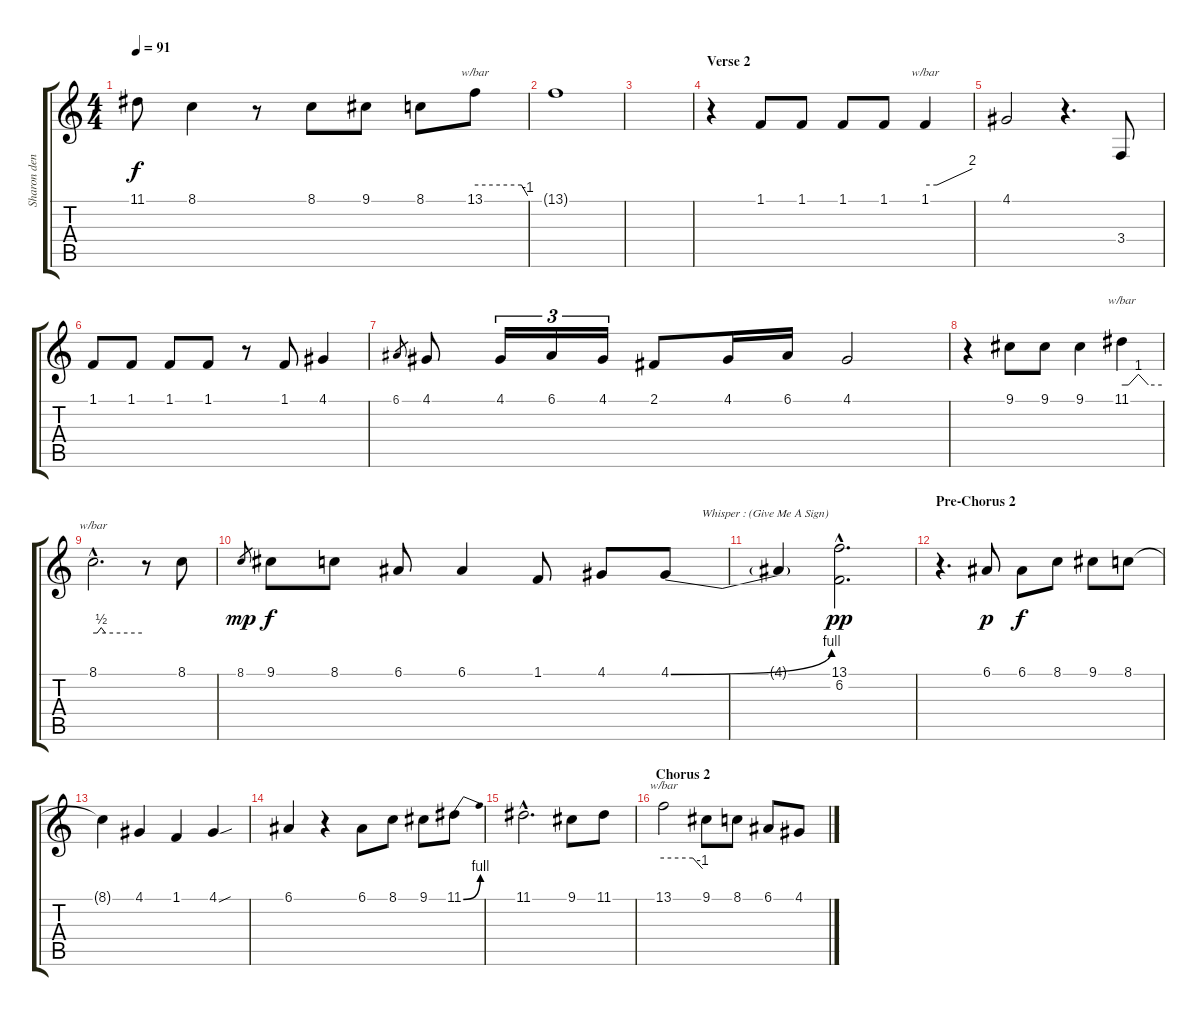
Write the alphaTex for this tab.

\track ("Sharon den Adel" "Sharon den") {instrument baritonesax}
\staff {score tabs}
\tuning (E4 B3 G3 D3 A2 E2) {hide}
\ts (4 4)
\tempo 91
\clef g2
\ks c
11.1.8{dy f} 8.1.4 r.8 8.1.8 9.1.8 8.1.8 13.1.8{tbe (custom default 0 0 53 0 60 -4)} |
13.1{t}.1 |
|
\section ("" "Verse 2")
r.4 1.1.8 1.1.8 1.1.8 1.1.8 1.1.4{tbe (custom default 0 0 15 0 60 8)} |
4.1.2 r.4{d} 3.4.8 |
1.1.8 1.1.8 1.1.8 1.1.8 r.8 1.1.8 4.1.4 |
6.1.8{gr} 4.1.8 4.1.16{tu (3 2)} 6.1.16{tu (3 2)} 4.1.16{tu (3 2)} 2.1.8 4.1.16 6.1.16 4.1.2 |
r.4 9.1.8 9.1.8 9.1.4 11.1.4{tbe (custom default 0 0 10 0 25 4 40 0 60 0)} |
8.1{hac}.2{d tbe (custom default 0 0 5 0 10 2 15 0 60 0)} r.8 8.1.8 |
8.1.8{gr dy mp} 9.1.8{dy f} 8.1.8 6.1.8 6.1.4 1.1.8 4.1.8 4.1{be (bend 0 0 60 4)}.8{txt "            Whisper : (Give Me A Sign)"} |
4.1{t}.4 (13.1{hac} 6.2{hac}).2{d dy pp instrument seashore} |
\section ("" "Pre-Chorus 2")
r.4{d instrument baritonesax} 6.1.8{dy p} 6.1.8{dy f} 8.1.8 9.1.8 8.1.8 |
8.1{t}.4 4.1.4 1.1.4 4.1{sou}.4 |
6.1.4 r.4 6.1.8 8.1.8 9.1.8 11.1{be (bend 0 0 60 4)}.8 |
11.1{hac}.2{d} 9.1.8 11.1.8 |
\section ("" "Chorus 2")
13.1.2{tbe (custom default 0 0 45 0 60 -4)} 9.1.8 8.1.8 6.1.8 4.1.8
